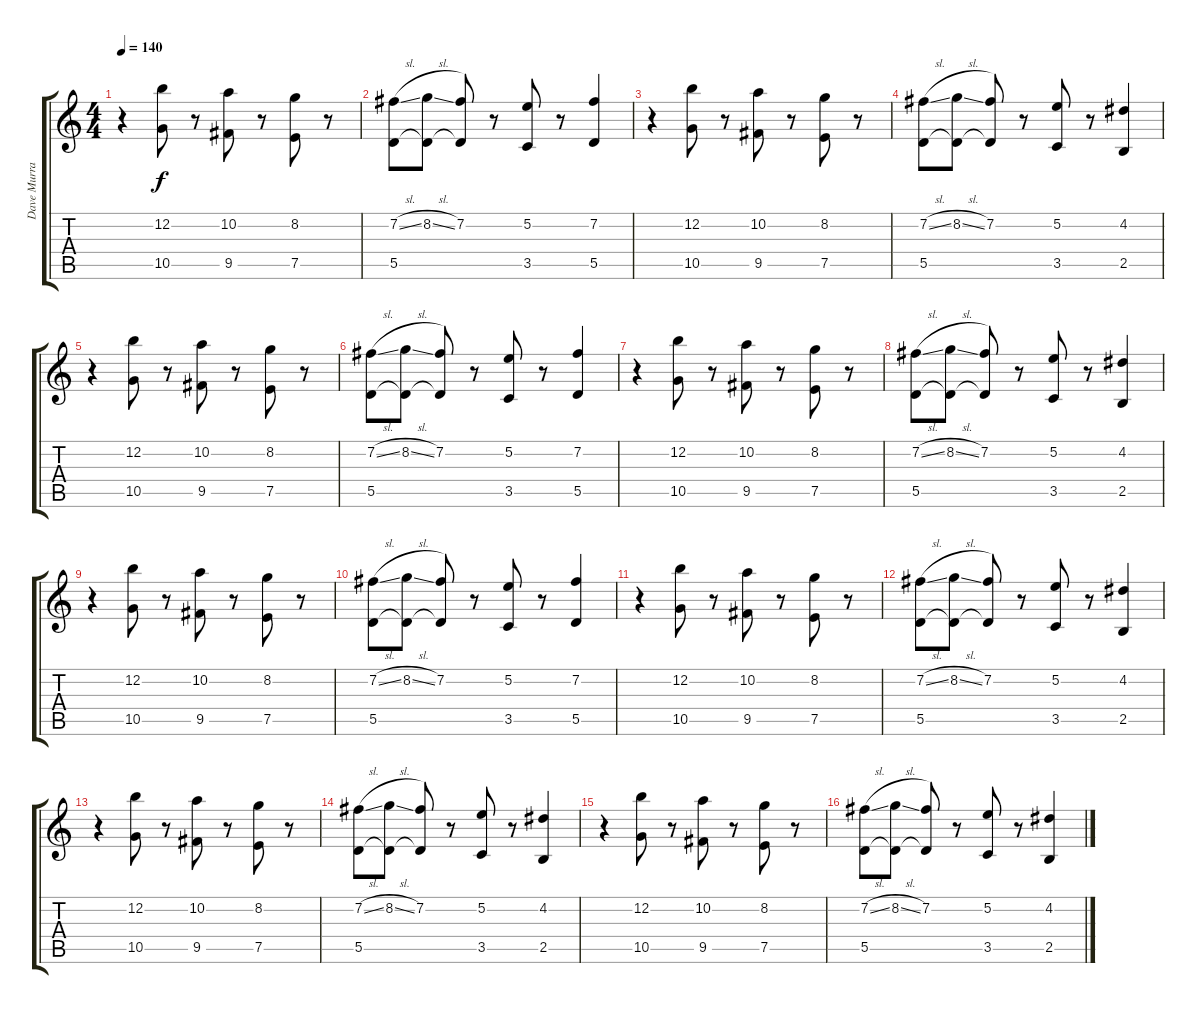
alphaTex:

\track ("Dave Murray" "Dave Murra") {instrument distortionguitar}
\staff {score tabs}
\tuning (E4 B3 G3 D3 A2 E2) {hide}
\ts (4 4)
\tempo 140
\clef g2
\ks c
r.4{dy f} (12.2 10.5).8 r.8 (10.2 9.5).8 r.8 (8.2 7.5).8 r.8 |
(7.2{sl} 5.5).8 (8.2{sl} 5.5{t}).8 (7.2 5.5{t}).8 r.8 (5.2 3.5).8 r.8 (7.2 5.5).4 |
r.4 (12.2 10.5).8 r.8 (10.2 9.5).8 r.8 (8.2 7.5).8 r.8 |
(7.2{sl} 5.5).8 (8.2{sl} 5.5{t}).8 (7.2 5.5{t}).8 r.8 (5.2 3.5).8 r.8 (4.2 2.5).4 |
r.4 (12.2 10.5).8 r.8 (10.2 9.5).8 r.8 (8.2 7.5).8 r.8 |
(7.2{sl} 5.5).8 (8.2{sl} 5.5{t}).8 (7.2 5.5{t}).8 r.8 (5.2 3.5).8 r.8 (7.2 5.5).4 |
r.4 (12.2 10.5).8 r.8 (10.2 9.5).8 r.8 (8.2 7.5).8 r.8 |
(7.2{sl} 5.5).8 (8.2{sl} 5.5{t}).8 (7.2 5.5{t}).8 r.8 (5.2 3.5).8 r.8 (4.2 2.5).4 |
r.4 (12.2 10.5).8 r.8 (10.2 9.5).8 r.8 (8.2 7.5).8 r.8 |
(7.2{sl} 5.5).8 (8.2{sl} 5.5{t}).8 (7.2 5.5{t}).8 r.8 (5.2 3.5).8 r.8 (7.2 5.5).4 |
r.4 (12.2 10.5).8 r.8 (10.2 9.5).8 r.8 (8.2 7.5).8 r.8 |
(7.2{sl} 5.5).8 (8.2{sl} 5.5{t}).8 (7.2 5.5{t}).8 r.8 (5.2 3.5).8 r.8 (4.2 2.5).4 |
r.4 (12.2 10.5).8 r.8 (10.2 9.5).8 r.8 (8.2 7.5).8 r.8 |
(7.2{sl} 5.5).8 (8.2{sl} 5.5{t}).8 (7.2 5.5{t}).8 r.8 (5.2 3.5).8 r.8 (4.2 2.5).4 |
r.4 (12.2 10.5).8 r.8 (10.2 9.5).8 r.8 (8.2 7.5).8 r.8 |
(7.2{sl} 5.5).8 (8.2{sl} 5.5{t}).8 (7.2 5.5{t}).8 r.8 (5.2 3.5).8 r.8 (4.2 2.5).4
